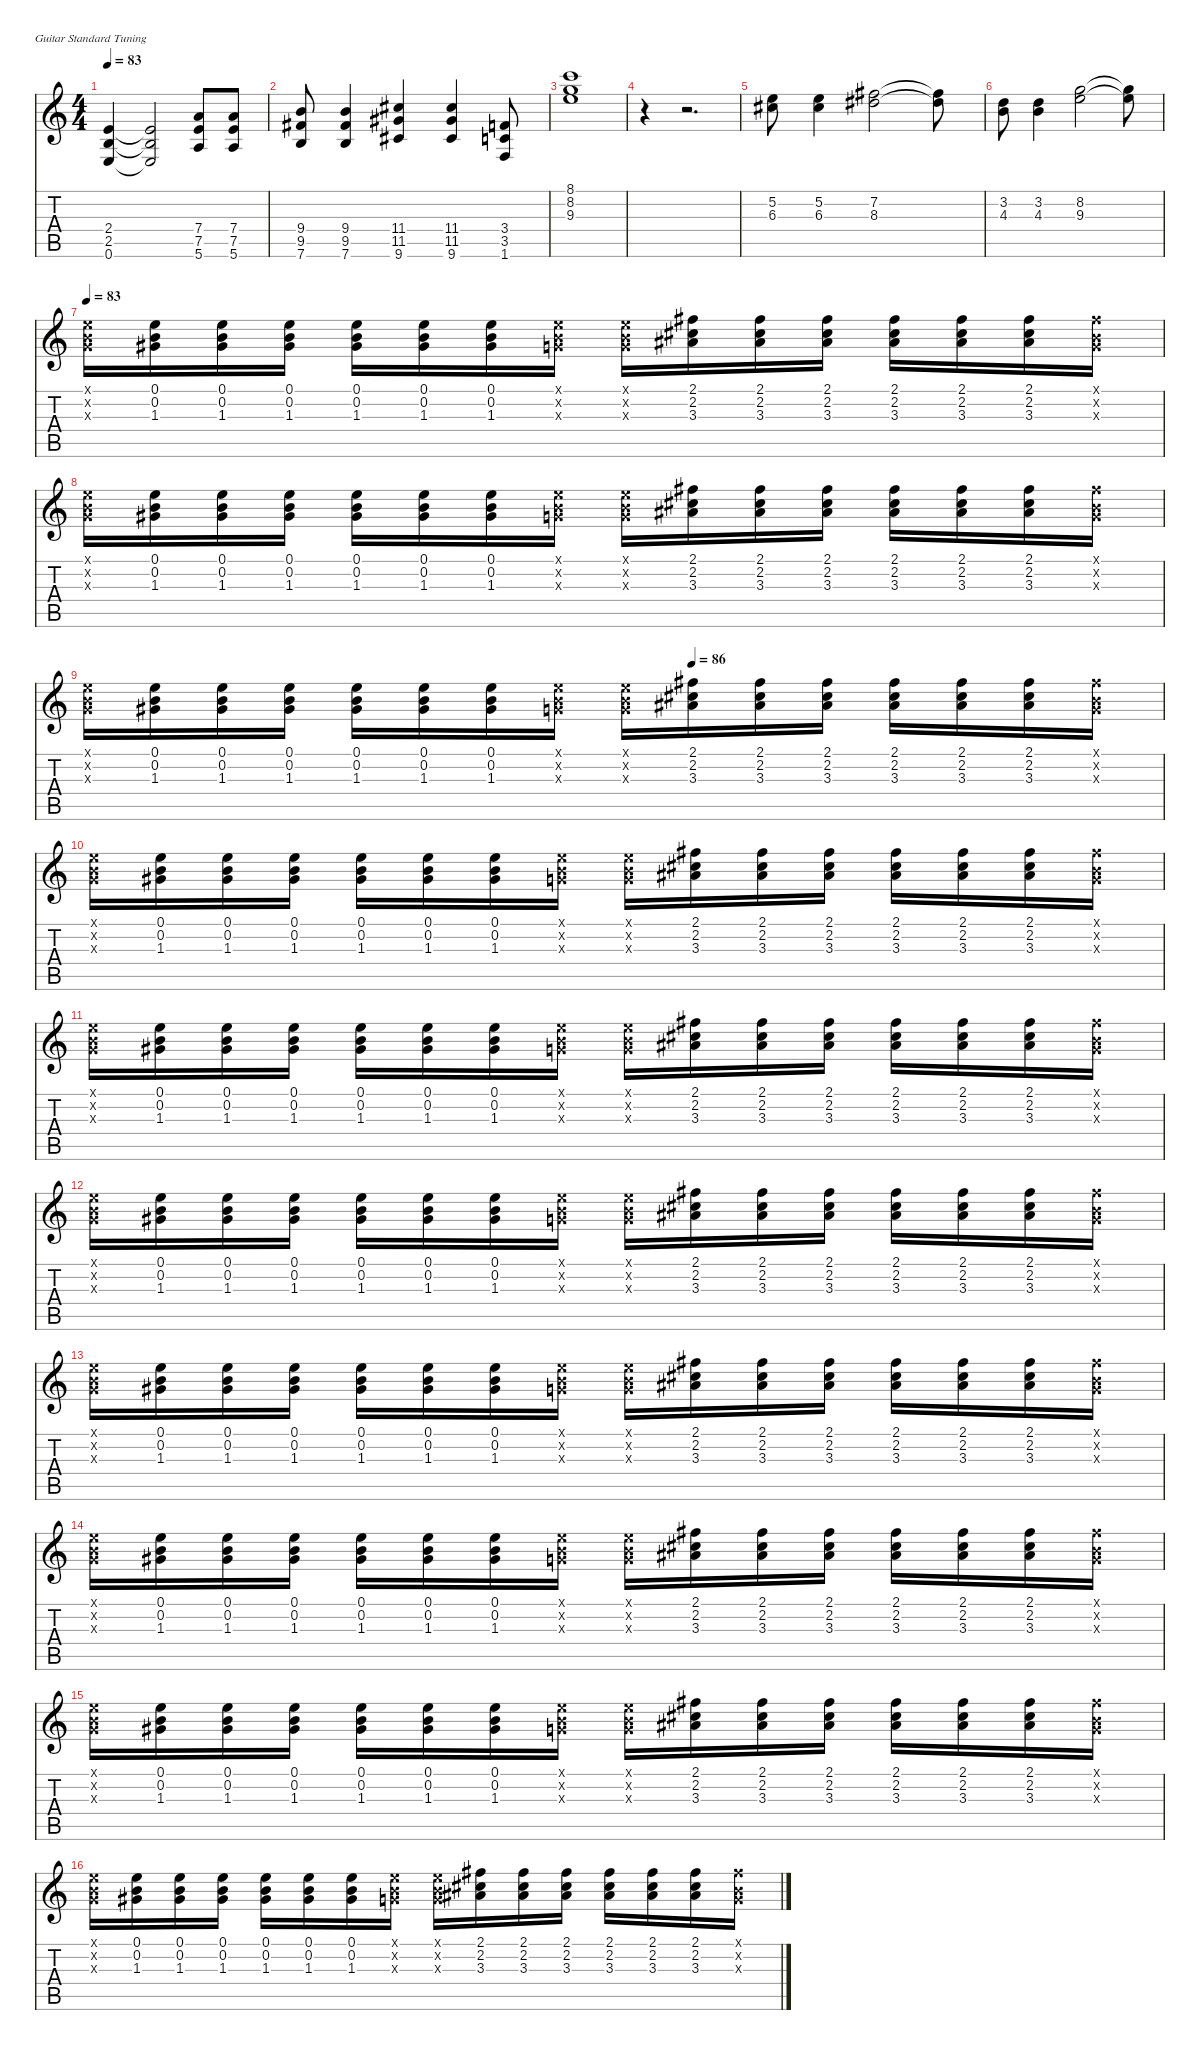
\defaultSystemsLayout 4
\hideDynamics
\bracketExtendMode nobrackets
\singleTrackTrackNamePolicy hidden
\multiTrackTrackNamePolicy hidden
\firstSystemTrackNameMode fullname
\firstSystemTrackNameOrientation horizontal
\otherSystemsTrackNameOrientation horizontal
\track ("Guitare Rythmique" "el.guit.") {instrument electricguitarclean}
\staff {score tabs}
\tuning (E4 B3 G3 D3 A2 E2)
\ts (4 4)
\tempo 83
\clef g2
\ks c
(2.4 2.5 0.6).4{dy f beam Up} (2.4{t} 2.5{t} 0.6{t}).2{beam Up} (7.4 7.5 5.6).8{beam Up} (7.4 7.5 5.6).8{beam Up} |
(9.4 9.5{acc #} 7.6).8{beam Up} (9.4 9.5{acc #} 7.6).4{beam Up} (11.4{acc #} 11.5{acc #} 9.6{acc #}).4{beam Up} (11.4{acc #} 11.5{acc #} 9.6{acc #}).4{beam Up} (3.4 3.5 1.6).8{beam Up} |
(8.1 8.2 9.3).1{beam Down} |
r.4{beam Down} r.2{d beam Down} |
(5.2 6.3{acc #}).8{beam Down} (5.2 6.3{acc #}).4{beam Down} (7.2{acc #} 8.3{acc #}).2{beam Down} (7.2{t acc #} 8.3{t acc #}).8{beam Down} |
(3.2 4.3).8{beam Down} (3.2 4.3).4{beam Down} (8.2 9.3).2{beam Down} (8.2{t} 9.3{t}).8{beam Down} |
\tempo 83
(0.1{x} 0.2{x} 0.3{x}).16{beam Down} (0.1 0.2 1.3{acc #}).16{dy mp beam Down} (0.1 0.2 1.3{acc #}).16{dy mf beam Down} (0.1 0.2 1.3{acc #}).16{beam Down} (0.1 0.2 1.3{acc #}).16{beam Down} (0.1 0.2 1.3{acc #}).16{dy mp beam Down} (0.1 0.2 1.3{acc #}).16{dy p beam Down} (0.1{x} 0.2{x} 0.3{x}).16{dy f beam Down} (0.1{x} 0.2{x} 0.3{x}).16{beam Down} (2.1{acc #} 2.2{acc #} 3.3{acc #}).16{dy mp beam Down} (2.1{acc #} 2.2{acc #} 3.3{acc #}).16{dy mf beam Down} (2.1{acc #} 2.2{acc #} 3.3{acc #}).16{dy f beam Down} (2.1{acc #} 2.2{acc #} 3.3{acc #}).16{beam Down} (2.1{acc #} 2.2{acc #} 3.3{acc #}).16{dy mp beam Down} (2.1{acc #} 2.2{acc #} 3.3{acc #}).16{dy p beam Down} (2.1{x acc #} 0.2{x} 0.3{x}).16{dy f beam Down} |
(0.1{x} 0.2{x} 0.3{x}).16{beam Down} (0.1 0.2 1.3{acc #}).16{dy mp beam Down} (0.1 0.2 1.3{acc #}).16{dy mf beam Down} (0.1 0.2 1.3{acc #}).16{beam Down} (0.1 0.2 1.3{acc #}).16{beam Down} (0.1 0.2 1.3{acc #}).16{dy mp beam Down} (0.1 0.2 1.3{acc #}).16{dy p beam Down} (0.1{x} 0.2{x} 0.3{x}).16{dy f beam Down} (0.1{x} 0.2{x} 0.3{x}).16{beam Down} (2.1{acc #} 2.2{acc #} 3.3{acc #}).16{dy mp beam Down} (2.1{acc #} 2.2{acc #} 3.3{acc #}).16{dy mf beam Down} (2.1{acc #} 2.2{acc #} 3.3{acc #}).16{dy f beam Down} (2.1{acc #} 2.2{acc #} 3.3{acc #}).16{beam Down} (2.1{acc #} 2.2{acc #} 3.3{acc #}).16{dy mp beam Down} (2.1{acc #} 2.2{acc #} 3.3{acc #}).16{dy p beam Down} (2.1{x acc #} 0.2{x} 0.3{x}).16{dy f beam Down} |
\tempo (86 0.5625)
(0.1{x} 0.2{x} 0.3{x}).16{beam Down} (0.1 0.2 1.3{acc #}).16{dy mp beam Down} (0.1 0.2 1.3{acc #}).16{dy mf beam Down} (0.1 0.2 1.3{acc #}).16{beam Down} (0.1 0.2 1.3{acc #}).16{beam Down} (0.1 0.2 1.3{acc #}).16{dy mp beam Down} (0.1 0.2 1.3{acc #}).16{dy p beam Down} (0.1{x} 0.2{x} 0.3{x}).16{dy f beam Down} (0.1{x} 0.2{x} 0.3{x}).16{beam Down} (2.1{acc #} 2.2{acc #} 3.3{acc #}).16{dy mp beam Down} (2.1{acc #} 2.2{acc #} 3.3{acc #}).16{dy mf beam Down} (2.1{acc #} 2.2{acc #} 3.3{acc #}).16{dy f beam Down} (2.1{acc #} 2.2{acc #} 3.3{acc #}).16{beam Down} (2.1{acc #} 2.2{acc #} 3.3{acc #}).16{dy mp beam Down} (2.1{acc #} 2.2{acc #} 3.3{acc #}).16{dy p beam Down} (2.1{x acc #} 0.2{x} 0.3{x}).16{dy f beam Down} |
(0.1{x} 0.2{x} 0.3{x}).16{beam Down} (0.1 0.2 1.3{acc #}).16{dy mp beam Down} (0.1 0.2 1.3{acc #}).16{dy mf beam Down} (0.1 0.2 1.3{acc #}).16{beam Down} (0.1 0.2 1.3{acc #}).16{beam Down} (0.1 0.2 1.3{acc #}).16{dy mp beam Down} (0.1 0.2 1.3{acc #}).16{dy p beam Down} (0.1{x} 0.2{x} 0.3{x}).16{dy f beam Down} (0.1{x} 0.2{x} 0.3{x}).16{beam Down} (2.1{acc #} 2.2{acc #} 3.3{acc #}).16{dy mp beam Down} (2.1{acc #} 2.2{acc #} 3.3{acc #}).16{dy mf beam Down} (2.1{acc #} 2.2{acc #} 3.3{acc #}).16{dy f beam Down} (2.1{acc #} 2.2{acc #} 3.3{acc #}).16{beam Down} (2.1{acc #} 2.2{acc #} 3.3{acc #}).16{dy mp beam Down} (2.1{acc #} 2.2{acc #} 3.3{acc #}).16{dy p beam Down} (2.1{x acc #} 0.2{x} 0.3{x}).16{dy f beam Down} |
(0.1{x} 0.2{x} 0.3{x}).16{beam Down} (0.1 0.2 1.3{acc #}).16{dy mp beam Down} (0.1 0.2 1.3{acc #}).16{dy mf beam Down} (0.1 0.2 1.3{acc #}).16{beam Down} (0.1 0.2 1.3{acc #}).16{beam Down} (0.1 0.2 1.3{acc #}).16{dy mp beam Down} (0.1 0.2 1.3{acc #}).16{dy p beam Down} (0.1{x} 0.2{x} 0.3{x}).16{dy f beam Down} (0.1{x} 0.2{x} 0.3{x}).16{beam Down} (2.1{acc #} 2.2{acc #} 3.3{acc #}).16{dy mp beam Down} (2.1{acc #} 2.2{acc #} 3.3{acc #}).16{dy mf beam Down} (2.1{acc #} 2.2{acc #} 3.3{acc #}).16{dy f beam Down} (2.1{acc #} 2.2{acc #} 3.3{acc #}).16{beam Down} (2.1{acc #} 2.2{acc #} 3.3{acc #}).16{dy mp beam Down} (2.1{acc #} 2.2{acc #} 3.3{acc #}).16{dy p beam Down} (2.1{x acc #} 0.2{x} 0.3{x}).16{dy f beam Down} |
(0.1{x} 0.2{x} 0.3{x}).16{beam Down} (0.1 0.2 1.3{acc #}).16{dy mp beam Down} (0.1 0.2 1.3{acc #}).16{dy mf beam Down} (0.1 0.2 1.3{acc #}).16{beam Down} (0.1 0.2 1.3{acc #}).16{beam Down} (0.1 0.2 1.3{acc #}).16{dy mp beam Down} (0.1 0.2 1.3{acc #}).16{dy p beam Down} (0.1{x} 0.2{x} 0.3{x}).16{dy f beam Down} (0.1{x} 0.2{x} 0.3{x}).16{beam Down} (2.1{acc #} 2.2{acc #} 3.3{acc #}).16{dy mp beam Down} (2.1{acc #} 2.2{acc #} 3.3{acc #}).16{dy mf beam Down} (2.1{acc #} 2.2{acc #} 3.3{acc #}).16{dy f beam Down} (2.1{acc #} 2.2{acc #} 3.3{acc #}).16{beam Down} (2.1{acc #} 2.2{acc #} 3.3{acc #}).16{dy mp beam Down} (2.1{acc #} 2.2{acc #} 3.3{acc #}).16{dy p beam Down} (2.1{x acc #} 0.2{x} 0.3{x}).16{dy f beam Down} |
(0.1{x} 0.2{x} 0.3{x}).16{beam Down} (0.1 0.2 1.3{acc #}).16{dy mp beam Down} (0.1 0.2 1.3{acc #}).16{dy mf beam Down} (0.1 0.2 1.3{acc #}).16{beam Down} (0.1 0.2 1.3{acc #}).16{beam Down} (0.1 0.2 1.3{acc #}).16{dy mp beam Down} (0.1 0.2 1.3{acc #}).16{dy p beam Down} (0.1{x} 0.2{x} 0.3{x}).16{dy f beam Down} (0.1{x} 0.2{x} 0.3{x}).16{beam Down} (2.1{acc #} 2.2{acc #} 3.3{acc #}).16{dy mp beam Down} (2.1{acc #} 2.2{acc #} 3.3{acc #}).16{dy mf beam Down} (2.1{acc #} 2.2{acc #} 3.3{acc #}).16{dy f beam Down} (2.1{acc #} 2.2{acc #} 3.3{acc #}).16{beam Down} (2.1{acc #} 2.2{acc #} 3.3{acc #}).16{dy mp beam Down} (2.1{acc #} 2.2{acc #} 3.3{acc #}).16{dy p beam Down} (2.1{x acc #} 0.2{x} 0.3{x}).16{dy f beam Down} |
(0.1{x} 0.2{x} 0.3{x}).16{beam Down} (0.1 0.2 1.3{acc #}).16{dy mp beam Down} (0.1 0.2 1.3{acc #}).16{dy mf beam Down} (0.1 0.2 1.3{acc #}).16{beam Down} (0.1 0.2 1.3{acc #}).16{beam Down} (0.1 0.2 1.3{acc #}).16{dy mp beam Down} (0.1 0.2 1.3{acc #}).16{dy p beam Down} (0.1{x} 0.2{x} 0.3{x}).16{dy f beam Down} (0.1{x} 0.2{x} 0.3{x}).16{beam Down} (2.1{acc #} 2.2{acc #} 3.3{acc #}).16{dy mp beam Down} (2.1{acc #} 2.2{acc #} 3.3{acc #}).16{dy mf beam Down} (2.1{acc #} 2.2{acc #} 3.3{acc #}).16{dy f beam Down} (2.1{acc #} 2.2{acc #} 3.3{acc #}).16{beam Down} (2.1{acc #} 2.2{acc #} 3.3{acc #}).16{dy mp beam Down} (2.1{acc #} 2.2{acc #} 3.3{acc #}).16{dy p beam Down} (2.1{x acc #} 0.2{x} 0.3{x}).16{dy f beam Down} |
(0.1{x} 0.2{x} 0.3{x}).16{beam Down} (0.1 0.2 1.3{acc #}).16{dy mp beam Down} (0.1 0.2 1.3{acc #}).16{dy mf beam Down} (0.1 0.2 1.3{acc #}).16{beam Down} (0.1 0.2 1.3{acc #}).16{beam Down} (0.1 0.2 1.3{acc #}).16{dy mp beam Down} (0.1 0.2 1.3{acc #}).16{dy p beam Down} (0.1{x} 0.2{x} 0.3{x}).16{dy f beam Down} (0.1{x} 0.2{x} 0.3{x}).16{beam Down} (2.1{acc #} 2.2{acc #} 3.3{acc #}).16{dy mp beam Down} (2.1{acc #} 2.2{acc #} 3.3{acc #}).16{dy mf beam Down} (2.1{acc #} 2.2{acc #} 3.3{acc #}).16{dy f beam Down} (2.1{acc #} 2.2{acc #} 3.3{acc #}).16{beam Down} (2.1{acc #} 2.2{acc #} 3.3{acc #}).16{dy mp beam Down} (2.1{acc #} 2.2{acc #} 3.3{acc #}).16{dy p beam Down} (2.1{x acc #} 0.2{x} 0.3{x}).16{dy f beam Down} |
(0.1{x} 0.2{x} 0.3{x}).16{beam Down} (0.1 0.2 1.3{acc #}).16{dy mp beam Down} (0.1 0.2 1.3{acc #}).16{dy mf beam Down} (0.1 0.2 1.3{acc #}).16{beam Down} (0.1 0.2 1.3{acc #}).16{beam Down} (0.1 0.2 1.3{acc #}).16{dy mp beam Down} (0.1 0.2 1.3{acc #}).16{dy p beam Down} (0.1{x} 0.2{x} 0.3{x}).16{dy f beam Down} (0.1{x} 0.2{x} 0.3{x}).16{beam Down} (2.1{acc #} 2.2{acc #} 3.3{acc #}).16{dy mp beam Down} (2.1{acc #} 2.2{acc #} 3.3{acc #}).16{dy mf beam Down} (2.1{acc #} 2.2{acc #} 3.3{acc #}).16{dy f beam Down} (2.1{acc #} 2.2{acc #} 3.3{acc #}).16{beam Down} (2.1{acc #} 2.2{acc #} 3.3{acc #}).16{dy mp beam Down} (2.1{acc #} 2.2{acc #} 3.3{acc #}).16{dy p beam Down} (2.1{x acc #} 0.2{x} 0.3{x}).16{dy f beam Down}
